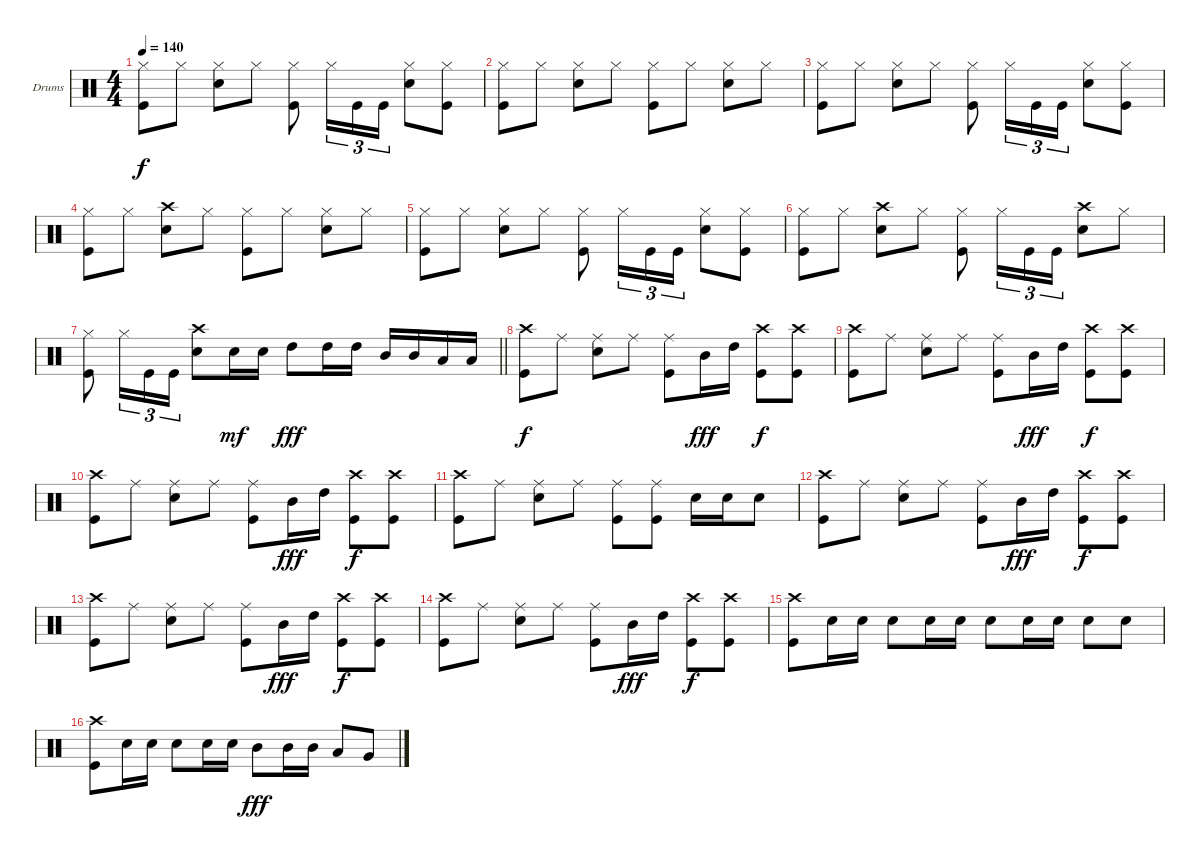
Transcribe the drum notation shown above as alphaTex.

\defaultSystemsLayout 4
\bracketExtendMode groupsimilarinstruments
\firstSystemTrackNameOrientation horizontal
\otherSystemsTrackNameOrientation horizontal
\track ("Drums" "Drums") {instrument percussion}
\staff {score}
\articulation defaults
\ts (4 4)
\tempo 140
\clef neutral
\ks c
("Kick (hit)" "Hi-Hat (closed)").8{dy f} "Hi-Hat (closed)".8 ("Hi-Hat (closed)" "Snare (hit) 2").8 "Hi-Hat (closed)".8 ("Kick (hit)" "Hi-Hat (closed)").8 "Hi-Hat (closed)".16{tu (3 2)} "Kick (hit)".16{tu (3 2)} "Kick (hit)".16{tu (3 2)} ("Snare (hit) 2" "Hi-Hat (closed)").8 ("Kick (hit)" "Hi-Hat (closed)").8 |
("Hi-Hat (closed)" "Kick (hit)").8 "Hi-Hat (closed)".8 ("Hi-Hat (closed)" "Snare (hit) 2").8 "Hi-Hat (closed)".8 ("Hi-Hat (closed)" "Kick (hit)").8 "Hi-Hat (closed)".8 ("Snare (hit) 2" "Hi-Hat (closed)").8 "Hi-Hat (closed)".8 |
("Kick (hit)" "Hi-Hat (closed)").8 "Hi-Hat (closed)".8 ("Hi-Hat (closed)" "Snare (hit) 2").8 "Hi-Hat (closed)".8 ("Kick (hit)" "Hi-Hat (closed)").8 "Hi-Hat (closed)".16{tu (3 2)} "Kick (hit)".16{tu (3 2)} "Kick (hit)".16{tu (3 2)} ("Snare (hit) 2" "Hi-Hat (closed)").8 ("Kick (hit)" "Hi-Hat (closed)").8 |
("Hi-Hat (closed)" "Kick (hit)").8 "Hi-Hat (closed)".8 ("Crash high (hit)" "Snare (hit) 2").8 "Hi-Hat (closed)".8 ("Hi-Hat (closed)" "Kick (hit)").8 "Hi-Hat (closed)".8 ("Snare (hit) 2" "Hi-Hat (closed)").8 "Hi-Hat (closed)".8 |
("Kick (hit)" "Hi-Hat (closed)").8 "Hi-Hat (closed)".8 ("Hi-Hat (closed)" "Snare (hit) 2").8 "Hi-Hat (closed)".8 ("Kick (hit)" "Hi-Hat (closed)").8 "Hi-Hat (closed)".16{tu (3 2)} "Kick (hit)".16{tu (3 2)} "Kick (hit)".16{tu (3 2)} ("Snare (hit) 2" "Hi-Hat (closed)").8 ("Kick (hit)" "Hi-Hat (closed)").8 |
("Kick (hit)" "Hi-Hat (closed)").8 "Hi-Hat (closed)".8 ("Snare (hit) 2" "Crash high (hit)").8 "Hi-Hat (closed)".8 ("Kick (hit)" "Hi-Hat (closed)").8 "Hi-Hat (closed)".16{tu (3 2)} "Kick (hit)".16{tu (3 2)} "Kick (hit)".16{tu (3 2)} ("Crash high (hit)" "Snare (hit) 2").8 "Hi-Hat (closed)".8 |
\barLineRight lightlight
("Hi-Hat (closed)" "Kick (hit)").8 "Hi-Hat (closed)".16{tu (3 2)} "Kick (hit)".16{tu (3 2)} "Kick (hit)".16{tu (3 2)} ("Snare (hit) 2" "Crash high (hit)").8 "Snare (hit) 2".16{dy mf} "Snare (hit) 2".16 "High Tom (hit)".8{dy fff} "High Tom (hit)".16 "High Tom (hit)".16 "Mid Tom (hit)".16 "Mid Tom (hit)".16 "Low Tom (hit)".16 "Low Tom (hit)".16 |
("Crash high (hit)" "Kick (hit)").8{dy f} "Ride (middle)".8 ("Snare (hit) 2" "Ride (middle)").8 "Ride (middle)".8 ("Ride (middle)" "Kick (hit)").8 "Mid Tom (hit)".16{dy fff} "High Tom (hit)".16 ("Crash high (hit)" "Kick (hit)").8{dy f} ("Crash high (hit)" "Kick (hit)").8 |
("Crash high (hit)" "Kick (hit)").8 "Ride (middle)".8 ("Snare (hit) 2" "Ride (middle)").8 "Ride (middle)".8 ("Ride (middle)" "Kick (hit)").8 "Mid Tom (hit)".16{dy fff} "High Tom (hit)".16 ("Crash high (hit)" "Kick (hit)").8{dy f} ("Crash high (hit)" "Kick (hit)").8 |
("Crash high (hit)" "Kick (hit)").8 "Ride (middle)".8 ("Snare (hit) 2" "Ride (middle)").8 "Ride (middle)".8 ("Ride (middle)" "Kick (hit)").8 "Mid Tom (hit)".16{dy fff} "High Tom (hit)".16 ("Crash high (hit)" "Kick (hit)").8{dy f} ("Crash high (hit)" "Kick (hit)").8 |
("Crash high (hit)" "Kick (hit)").8 "Ride (middle)".8 ("Snare (hit) 2" "Ride (middle)").8 "Ride (middle)".8 ("Kick (hit)" "Ride (middle)").8 ("Ride (middle)" "Kick (hit)").8 "Snare (hit) 2".16 "Snare (hit) 2".16 "Snare (hit) 2".8 |
("Crash high (hit)" "Kick (hit)").8 "Ride (middle)".8 ("Snare (hit) 2" "Ride (middle)").8 "Ride (middle)".8 ("Ride (middle)" "Kick (hit)").8 "Mid Tom (hit)".16{dy fff} "High Tom (hit)".16 ("Crash high (hit)" "Kick (hit)").8{dy f} ("Crash high (hit)" "Kick (hit)").8 |
("Crash high (hit)" "Kick (hit)").8 "Ride (middle)".8 ("Snare (hit) 2" "Ride (middle)").8 "Ride (middle)".8 ("Ride (middle)" "Kick (hit)").8 "Mid Tom (hit)".16{dy fff} "High Tom (hit)".16 ("Crash high (hit)" "Kick (hit)").8{dy f} ("Crash high (hit)" "Kick (hit)").8 |
("Crash high (hit)" "Kick (hit)").8 "Ride (middle)".8 ("Snare (hit) 2" "Ride (middle)").8 "Ride (middle)".8 ("Ride (middle)" "Kick (hit)").8 "Mid Tom (hit)".16{dy fff} "High Tom (hit)".16 ("Crash high (hit)" "Kick (hit)").8{dy f} ("Crash high (hit)" "Kick (hit)").8 |
("Kick (hit)" "Crash high (hit)").8 "Snare (hit) 2".16 "Snare (hit) 2".16 "Snare (hit) 2".8 "Snare (hit) 2".16 "Snare (hit) 2".16 "Snare (hit) 2".8 "Snare (hit) 2".16 "Snare (hit) 2".16 "Snare (hit) 2".8 "Snare (hit) 2".8 |
("Crash high (hit)" "Kick (hit)").8 "Snare (hit) 2".16 "Snare (hit) 2".16 "Snare (hit) 2".8 "Snare (hit) 2".16 "Snare (hit) 2".16 "Mid Tom (hit)".8{dy fff} "Mid Tom (hit)".16 "Mid Tom (hit)".16 "Low Tom (hit)".8 "Very Low Tom (hit)".8
